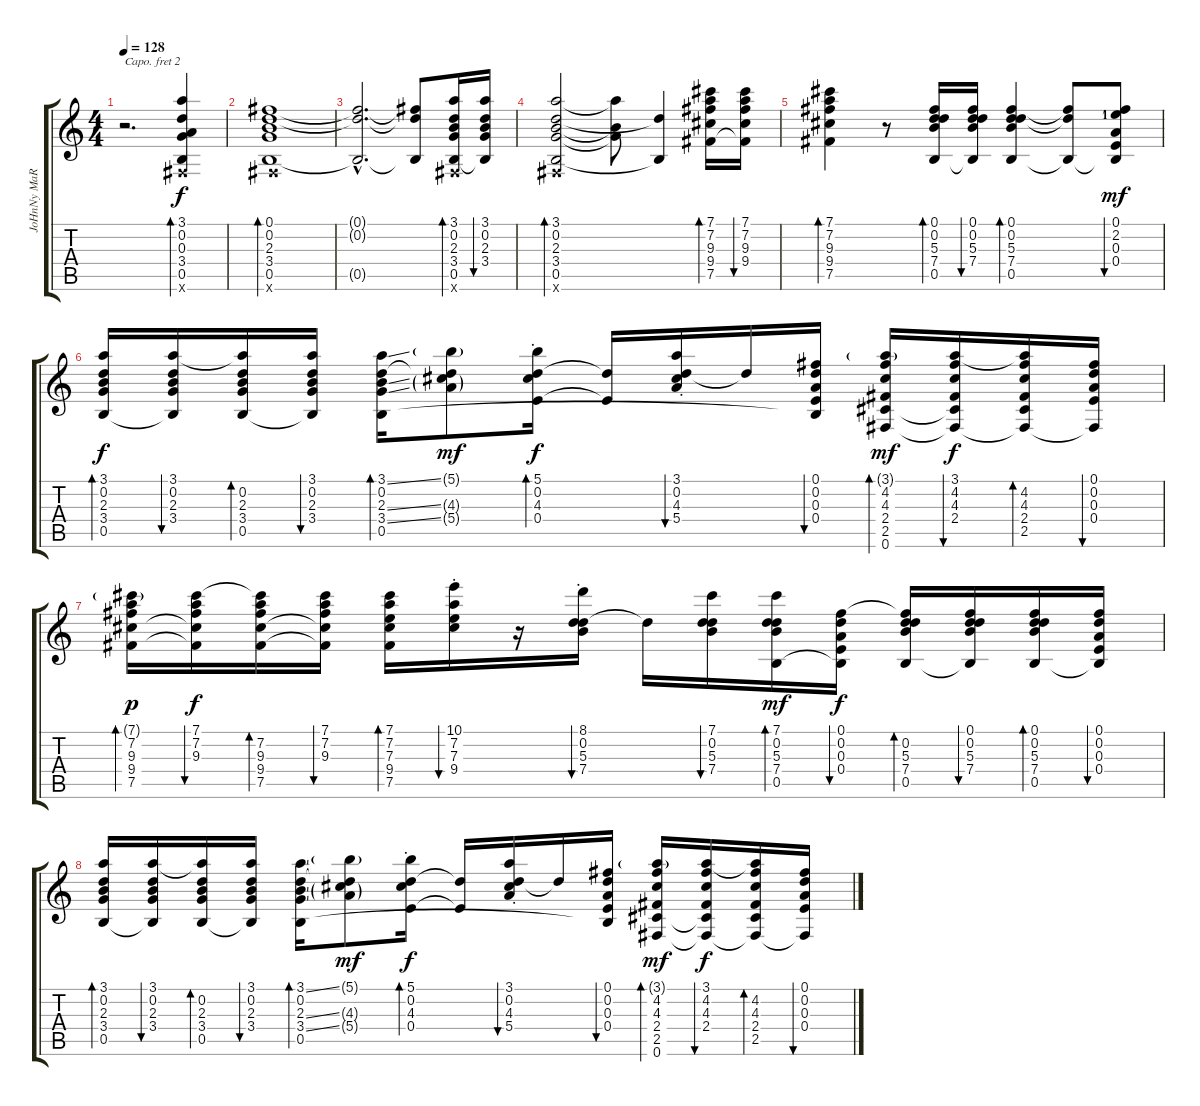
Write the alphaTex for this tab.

\track ("JoHnNy MaRr" "JoHnNy MaR") {instrument electricguitarclean}
\staff {score tabs}
\capo 2
\tuning (E4 C4 G3 D3 A2 E2) {hide}
\ts (4 4)
\tempo 128
\clef g2
\ks c
r.2{d dy f instrument electricguitarclean} (3.1 0.2 0.3 3.4 0.5 0.6{x}).4{bd 120} |
(0.1 0.2 2.3 3.4 0.5 0.6{x}).1{bd 120} |
(0.1{hac t} 0.2{hac t} 0.5{hac t}).2{d} (0.1{t} 0.2{t} 0.5{t}).8 (3.1 0.2 2.3 3.4 0.5 0.6{x}).16{bd 30} (3.1 0.2 2.3 3.4 0.5{t}).16{bu 30} |
(3.1 0.2 2.3 3.4 0.5 0.6{x}).2{bd 30} (3.1{t} 2.3{t} 3.4{t}).8 (0.2{t} 0.5{t}).4 (7.1 7.2 9.3 9.4 7.5).16{bd 30} (7.1 7.2 9.3 9.4 7.5{t}).16{bu 30} |
(7.1 7.2 9.3 9.4 7.5).4{bd 30} r.8 (0.1 0.2 5.3 7.4 0.5).16{bd 30} (0.1 0.2 5.3 7.4 0.5{t}).16{bu 30} (0.1 0.2 5.3 7.4 0.5).4{bd 30} (0.1{t} 0.2{t} 0.5{t}).8 (0.1 2.2{lf 2} 0.3 0.4 0.5{t}).8{bu 30 dy mf volume 13} |
(3.1 0.2 2.3 3.4 0.5).16{bd 30 dy f volume 12} (3.1 0.2 2.3 3.4 0.5{t}).16{bu 30} (3.1{t} 0.2 2.3 3.4 0.5).16{bd 30} (3.1 0.2 2.3 3.4 0.5{t}).16{bu 30} (3.1{ss} 0.2 2.3{ss} 3.4{ss} 0.5).16{bd 30} (5.1{g} 0.2{t} 4.3{g} 5.4{g}).8{dy mf} (5.1{st} 0.2 4.3{st} 0.4).16{bd 30 dy f} (0.2{t} 0.4{t}).16 (3.1{st} 0.2 4.3{st} 5.4{st}).16{bu 30} 0.2{t}.16 (0.1 0.2 0.3 0.4 0.5{t}).16{bu 30} (3.1{g} 4.2 4.3 2.4 2.5 0.6).16{bd 30 dy mf} (3.1 4.2 4.3 2.4 2.5{t} 0.6{t}).16{bu 30 dy f} (3.1{t} 4.2 4.3 2.4 2.5 0.6{t}).16{bd 30} (0.1 0.2 0.3 0.4 0.6{t}).16{bu 30} |
(7.1{g} 7.2 9.3 9.4 7.5).16{bd 30 dy p} (7.1 7.2 9.3 9.4{t} 7.5{t}).16{bu 30 dy f} (7.1{t} 7.2 9.3 9.4 7.5).16{bd 30} (7.1 7.2 9.3 9.4{t} 7.5{t}).16{bu 30} (7.1 7.2 7.3 9.4 7.5).16{bd 30} (10.1{st} 7.2 7.3 9.4).16{bu 30} r.16 (8.1{st} 0.2 5.3{st} 7.4{st}).16{bu 30} 0.2{t}.16 (7.1 0.2 5.3 7.4).16{bu 30} (7.1 0.2 5.3 7.4 0.5).16{bd 30 dy mf} (0.1 0.2 0.3 0.4 0.5{t}).16{bu 30 dy f} (0.1{t} 0.2 5.3 7.4 0.5).16{bd 30} (0.1 0.2 5.3 7.4 0.5{t}).16{bu 30} (0.1 0.2 5.3 7.4 0.5).16{bd 30} (0.1 0.2 0.3 0.4 0.5{t}).16{bu 30} |
(3.1 0.2 2.3 3.4 0.5).16{bd 30} (3.1 0.2 2.3 3.4 0.5{t}).16{bu 30} (3.1{t} 0.2 2.3 3.4 0.5).16{bd 30} (3.1 0.2 2.3 3.4 0.5{t}).16{bu 30} (3.1{ss} 0.2 2.3{ss} 3.4{ss} 0.5).16{bd 30} (5.1{g} 0.2{t} 4.3{g} 5.4{g}).8{dy mf} (5.1{st} 0.2 4.3{st} 0.4).16{bd 30 dy f} (0.2{t} 0.4{t}).16 (3.1{st} 0.2 4.3{st} 5.4{st}).16{bu 30} 0.2{t}.16 (0.1 0.2 0.3 0.4 0.5{t}).16{bu 30} (3.1{g} 4.2 4.3 2.4 2.5 0.6).16{bd 30 dy mf} (3.1 4.2 4.3 2.4 2.5{t} 0.6{t}).16{bu 30 dy f} (3.1{t} 4.2 4.3 2.4 2.5 0.6{t}).16{bd 30} (0.1 0.2 0.3 0.4 0.6{t}).16{bu 30}
